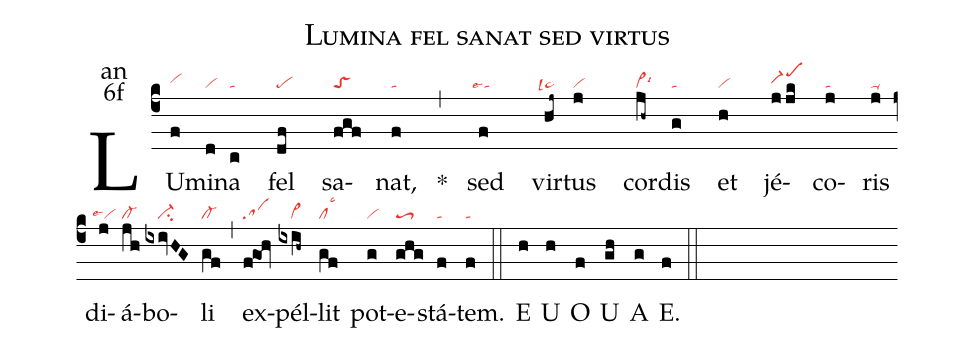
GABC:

name:Lumina fel sanat sed virtus;
office-part:an;
mode:6f;
nabc-lines:1;
%%
(c4) LU(f|vihh)mi(d|vi)na(c|ta) fel(df|pe) sa(fgf|toS)nat,(f|ta) <sp>*</sp>(,) sed(f|``talse1) vir(hj~|``ta>lsl4)tus(j|vi) cor(jh~|cl~lsi6)dis(g|ta) et(h|vi) jé(jjk|scM1hh)co(j|ta)ris(jz|ta-) di(j|``vilse4)á(jh|cl-)bo(ixivHG|////ci-)li(gf|cl-) (,) ex(f!goh|sa)pél(ixih~|////cl~)lit(gf|cllsc3) pot(g|vi)e(ghg|toS3)stá(f|ta)tem.(f|ta) (::) E(h) U(h) O(f) U(gh) A(g) E.(f) (::)
